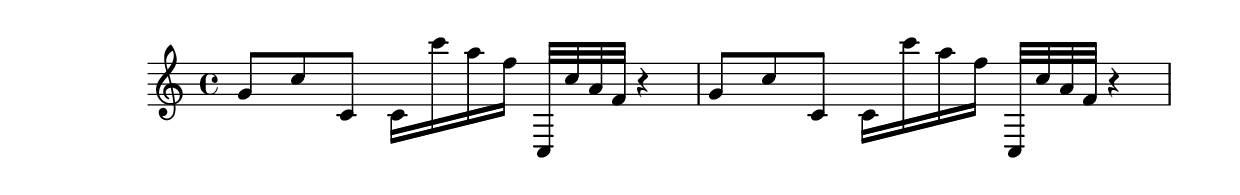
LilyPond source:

\version "1.3.146"
\header{
texidoc="
Beams should behave reasonably well, even under extreme circumstances.
Stems may be short, but noteheads should never touch the beam.  Note that
under normal circumstances, these beams would get knees here
Beam.auto-knee-gap was set to false.
"
}

extreme = \notes\relative c'' {
  \stemBoth
  [g8 c c,]
  [c16 c'' a f]
  \stemUp 
  [c,,32 c'' a f]
  r4
}
\score {
  {
    % If we want to test extreme beams,
    % we should not have them auto-kneed
    \property Voice.Beam \override #'auto-knee-gap = ##f
    \extreme
    \property Voice.Beam \override #'slope-limit = #1000
    \extreme
  }
  \paper{
    linewidth=-1.
  }
}
